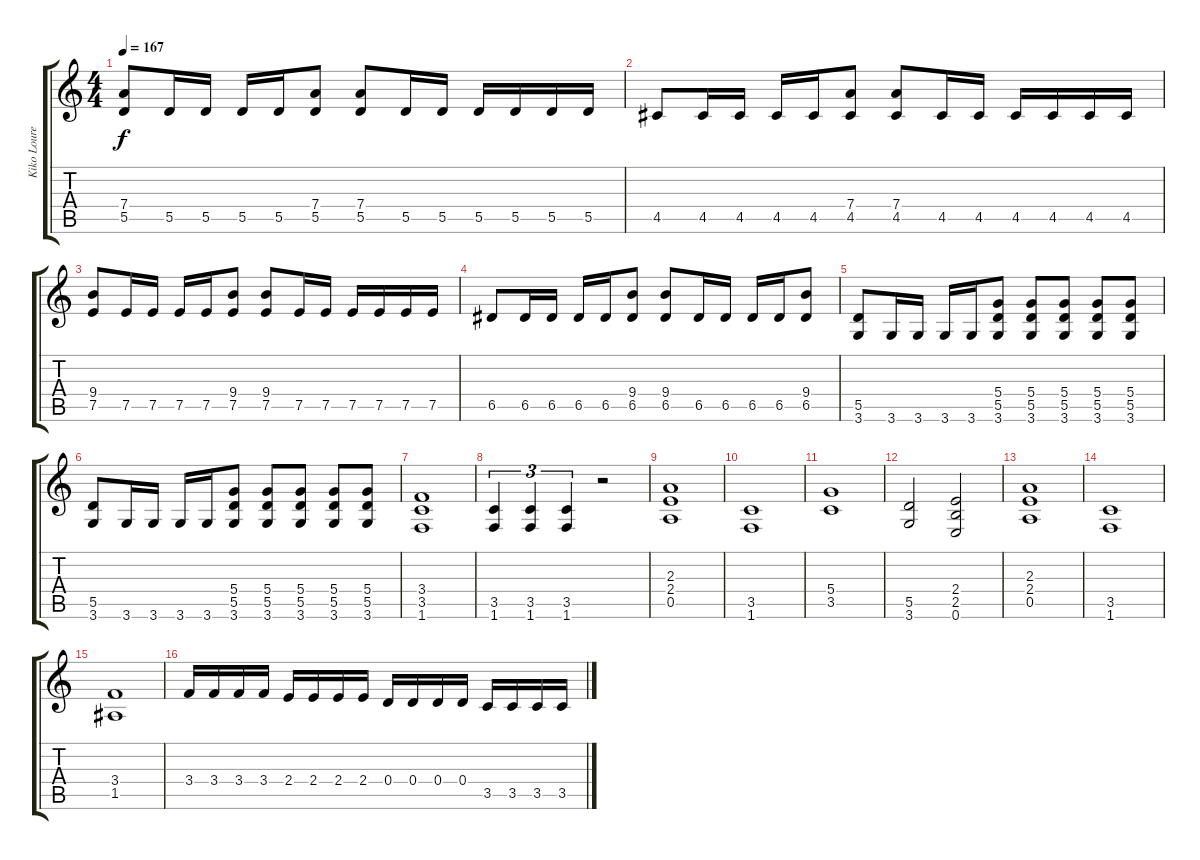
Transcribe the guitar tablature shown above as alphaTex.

\track ("Kiko Loureiro" "Kiko Loure") {instrument distortionguitar}
\staff {score tabs}
\tuning (E4 B3 G3 D3 A2 E2) {hide}
\ts (4 4)
\tempo 167
\clef g2
\ks c
(7.4 5.5).8{dy f} 5.5.16 5.5.16 5.5.16 5.5.16 (7.4 5.5).8 (7.4 5.5).8 5.5.16 5.5.16 5.5.16 5.5.16 5.5.16 5.5.16 |
4.5.8 4.5.16 4.5.16 4.5.16 4.5.16 (7.4 4.5).8 (7.4 4.5).8 4.5.16 4.5.16 4.5.16 4.5.16 4.5.16 4.5.16 |
(9.4 7.5).8 7.5.16 7.5.16 7.5.16 7.5.16 (9.4 7.5).8 (9.4 7.5).8 7.5.16 7.5.16 7.5.16 7.5.16 7.5.16 7.5.16 |
6.5.8 6.5.16 6.5.16 6.5.16 6.5.16 (9.4 6.5).8 (9.4 6.5).8 6.5.16 6.5.16 6.5.16 6.5.16 (9.4 6.5).8 |
(5.5 3.6).8 3.6.16 3.6.16 3.6.16 3.6.16 (5.4 5.5 3.6).8 (5.4 5.5 3.6).8 (5.4 5.5 3.6).8 (5.4 5.5 3.6).8 (5.4 5.5 3.6).8 |
(5.5 3.6).8 3.6.16 3.6.16 3.6.16 3.6.16 (5.4 5.5 3.6).8 (5.4 5.5 3.6).8 (5.4 5.5 3.6).8 (5.4 5.5 3.6).8 (5.4 5.5 3.6).8 |
(3.4 3.5 1.6).1 |
(3.5 1.6).4{tu (3 2)} (3.5 1.6).4{tu (3 2)} (3.5 1.6).4{tu (3 2)} r.2 |
(2.3 2.4 0.5).1 |
(3.5 1.6).1 |
(5.4 3.5).1 |
(5.5 3.6).2 (2.4 2.5 0.6).2 |
(2.3 2.4 0.5).1 |
(3.5 1.6).1 |
(3.4 1.5).1 |
3.4.16 3.4.16 3.4.16 3.4.16 2.4.16 2.4.16 2.4.16 2.4.16 0.4.16 0.4.16 0.4.16 0.4.16 3.5.16 3.5.16 3.5.16 3.5.16
